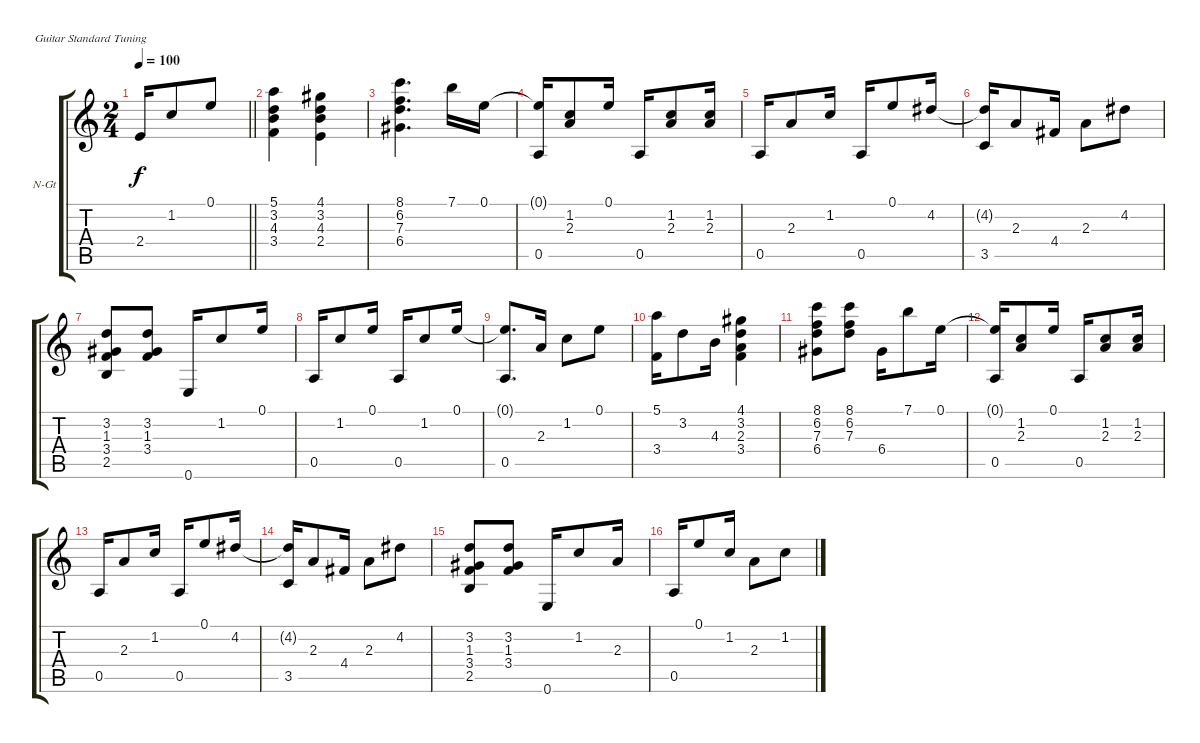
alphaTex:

\bracketExtendMode groupsimilarinstruments
\firstSystemTrackNameOrientation horizontal
\otherSystemsTrackNameOrientation horizontal
\track ("Piste 1" "N-Gt") {instrument acousticguitarnylon}
\staff {score tabs}
\tuning (E4 B3 G3 D3 A2 E2)
\ts (2 4)
\ac
\tempo 100
\clef g2
\barLineRight lightlight
\ks c
2.4.16{dy f instrument acousticguitarnylon} 1.2.8 0.1.8 |
(5.1 3.2 4.3 3.4).4 (4.1 3.2 4.3 2.4).4 |
(8.1 6.2 7.3 6.4).4{d} 7.1.16 0.1.16 |
(0.1{t} 0.5).16 (1.2 2.3).8 0.1.16 0.5.16 (1.2 2.3).8 (1.2 2.3).16 |
0.5.16 2.3.8 1.2.16 0.5.16 0.1.8 4.2.16 |
(4.2{t} 3.5).16 2.3.8 4.4.16 2.3.8 4.2.8 |
(3.2 1.3 3.4 2.5).8 (3.2 1.3 3.4).8 0.6.16 1.2.8 0.1.16 |
0.5.16 1.2.8 0.1.16 0.5.16 1.2.8 0.1.16 |
(0.1{t} 0.5).8{d} 2.3.16 1.2.8 0.1.8 |
(5.1 3.4).16 3.2.8 4.3.16 (4.1 3.2 2.3 3.4).4 |
(8.1 6.2 7.3 6.4).8 (8.1 6.2 7.3).8 6.4.16 7.1.8 0.1.16 |
(0.1{t} 0.5).16 (1.2 2.3).8 0.1.16 0.5.16 (1.2 2.3).8 (1.2 2.3).16 |
0.5.16 2.3.8 1.2.16 0.5.16 0.1.8 4.2.16 |
(4.2{t} 3.5).16 2.3.8 4.4.16 2.3.8 4.2.8 |
(3.2 1.3 3.4 2.5).8 (3.2 1.3 3.4).8 0.6.16 1.2.8 2.3.16 |
0.5.16 0.1.8 1.2.16 2.3.8 1.2.8
